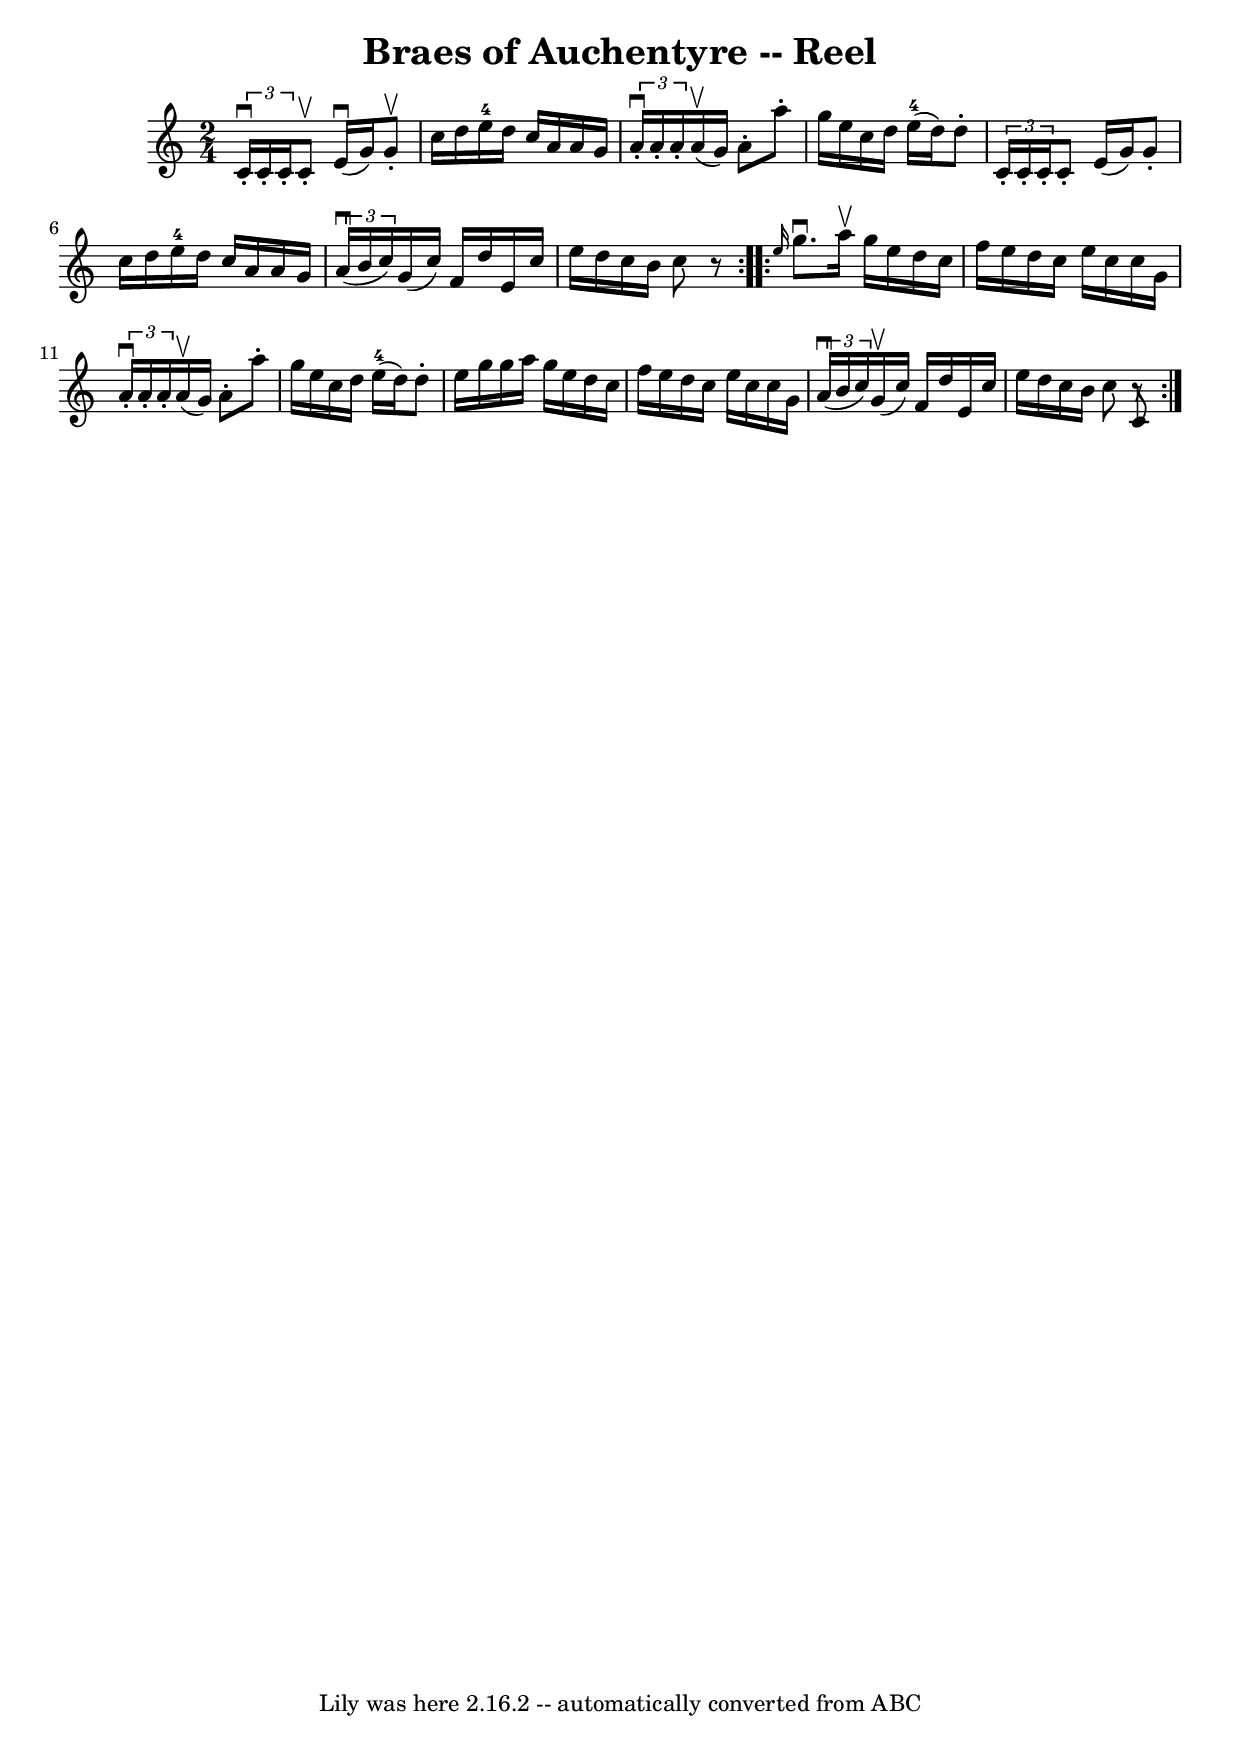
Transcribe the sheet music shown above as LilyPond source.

\version "2.7.40"
\include "Mammoth.ily"
\header {
	%% book = "Ryan's Mammoth Collection"
	crossRefNumber = "1"
	footnotes = "\\\\315"
	origin = "SCOTCH."
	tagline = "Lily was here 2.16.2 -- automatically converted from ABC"
	title = "Braes of Auchentyre -- Reel"
}
voicedefault =  {
\set Score.defaultBarType = "empty"

\repeat volta 2 {
\time 2/4 \key c \major   \times 2/3 { c'16^\downbow-. c'16 -. c'16 -. } 
 c'8^\upbow-. e'16^\downbow(g'16) g'8^\upbow-.   |
 c''16 
 d''16 e''16-4 d''16 c''16 a'16 a'16 g'16    |
   
\times 2/3 { a'16^\downbow-. a'16 -. a'16 -. } a'16^\upbow(g'16  
-) a'8 -. a''8 -.   |
 g''16 e''16 c''16 d''16      
e''16-4(d''16) d''8 -.   |
     \times 2/3 { c'16 -. c'16 
-. c'16 -. } c'8 -. e'16 (g'16) g'8 -.   |
 c''16    
d''16 e''16-4 d''16 c''16 a'16 a'16 g'16    |
   
\times 2/3 { a'16^\downbow(b'16 c''16) } g'16 (c''16)   
f'16 d''16 e'16 c''16    |
 e''16 d''16 c''16 b'16  
 c''8    r8   }     \repeat volta 2 { \grace { e''16  } g''8.^\downbow   
a''16^\upbow g''16 e''16 d''16 c''16    |
 f''16 e''16   
 d''16 c''16 e''16 c''16 c''16 g'16    |
   \times 2/3 {   
a'16^\downbow-. a'16 -. a'16 -. } a'16^\upbow(g'16) a'8 -.   
a''8 -.   |
 g''16 e''16 c''16 d''16 e''16-4(
d''16) d''8 -.   |
 e''16 g''16 g''16 a''16 g''16    
e''16 d''16 c''16    |
 f''16 e''16 d''16 c''16 e''16 
 c''16 c''16 g'16    |
   \times 2/3 { a'16^\downbow(b'16   
 c''16) } g'16^\upbow(c''16) f'16 d''16 e'16 c''16    
|
 e''16 d''16 c''16 b'16 c''8  << c'8    r8  >>   }   
}

\score{
    <<

	\context Staff="default"
	{
	    \voicedefault 
	}

    >>
	\layout {
	}
	\midi {}
}
